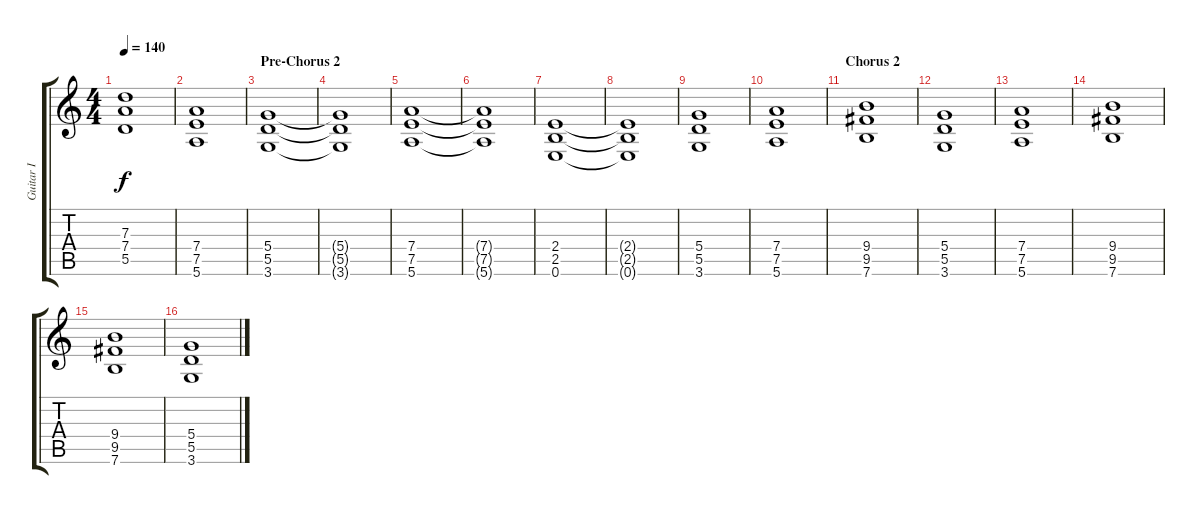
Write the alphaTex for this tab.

\track ("Guitar I" "Guitar I") {instrument distortionguitar}
\staff {score tabs}
\tuning (E4 B3 G3 D3 A2 E2) {hide}
\ts (4 4)
\tempo 140
\clef g2
\ks c
(7.3 7.4 5.5).1{dy f} |
(7.4 7.5 5.6).1 |
\section ("" "Pre-Chorus 2")
(5.4 5.5 3.6).1 |
(5.4{t} 5.5{t} 3.6{t}).1 |
(7.4 7.5 5.6).1 |
(7.4{t} 7.5{t} 5.6{t}).1 |
(2.4 2.5 0.6).1 |
(2.4{t} 2.5{t} 0.6{t}).1 |
(5.4 5.5 3.6).1 |
(7.4 7.5 5.6).1 |
\section ("" "Chorus 2")
(9.4 9.5 7.6).1 |
(5.4 5.5 3.6).1 |
(7.4 7.5 5.6).1 |
(9.4 9.5 7.6).1 |
(9.4 9.5 7.6).1 |
(5.4 5.5 3.6).1
